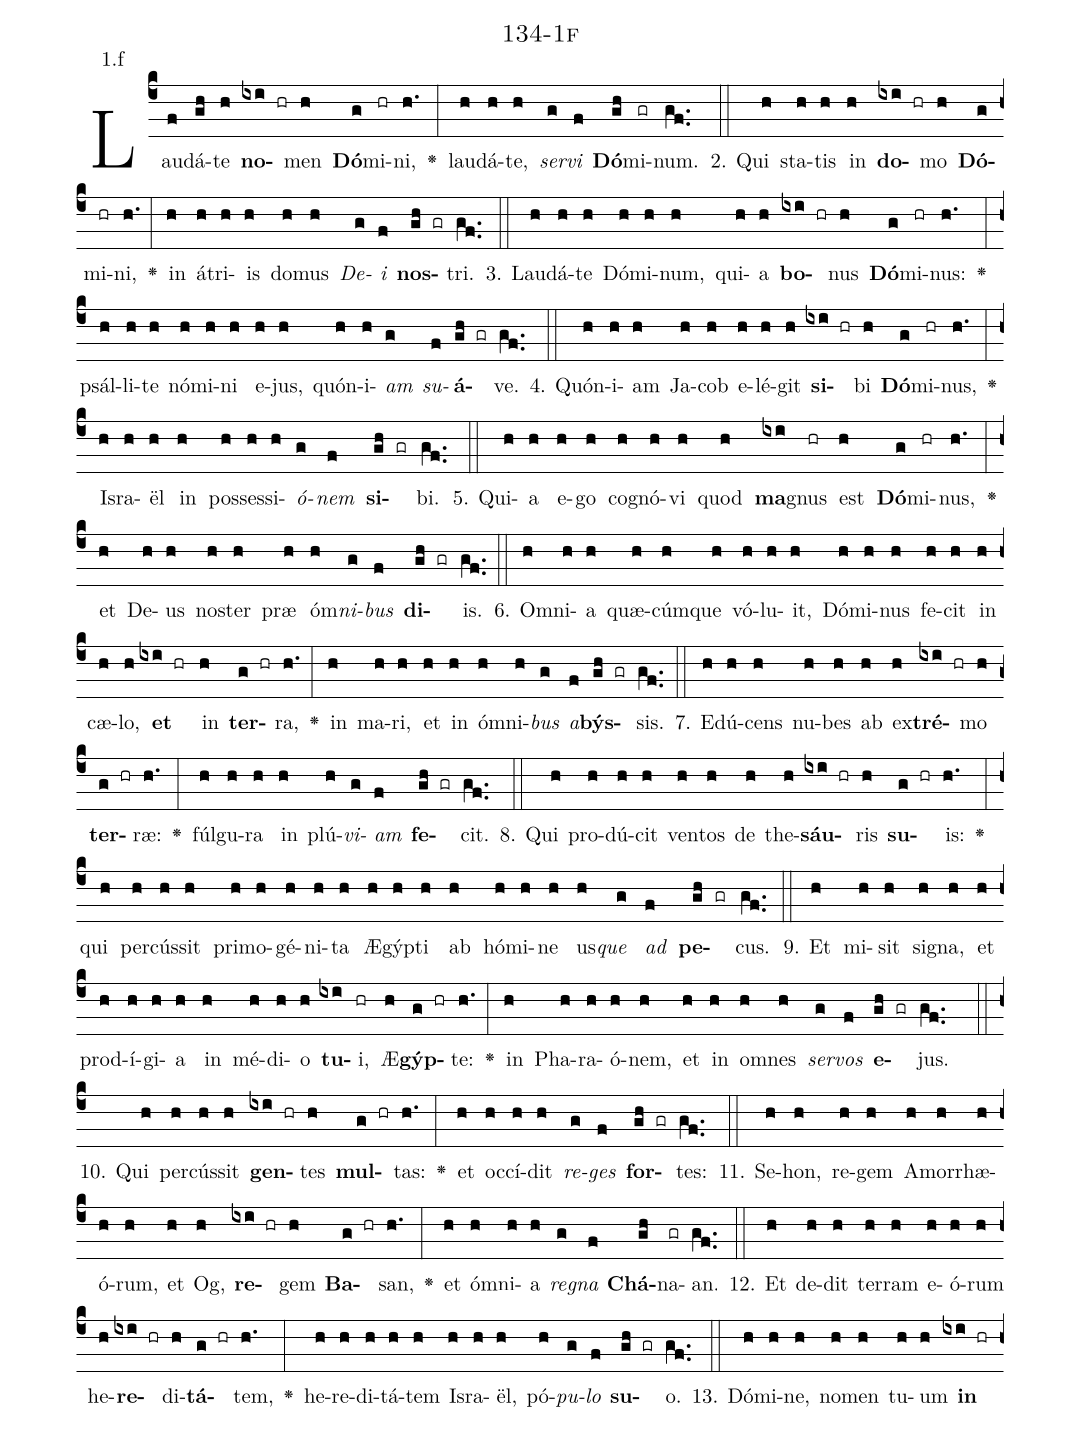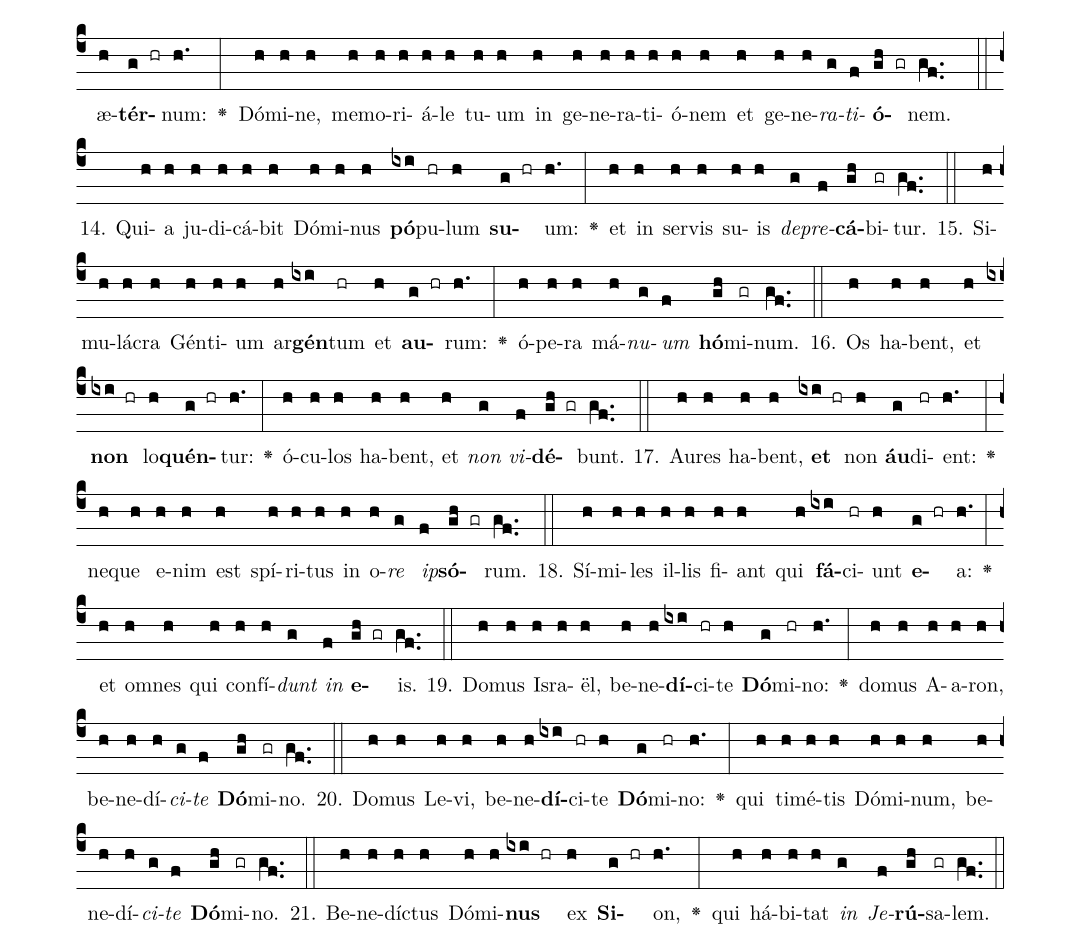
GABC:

name: 134-1f;
annotation: 1.f;
%%
(c4)Lau(f)dá(gh)te(h) <b>no</b>(ixi hr)men(h) <b>Dó</b>(g)mi(hr)ni,(h.) <v>\greheightstar</v>(:) lau(h)dá(h)te,(h) <i>ser</i>(g)<i>vi</i>(f) <b>Dó</b>(gh)mi(gr)num.(gf..) (::)
2. Qui(h) sta(h)tis(h) in(h) <b>do</b>(ixi hr)mo(h) <b>Dó</b>(g)mi(hr)ni,(h.) <v>\greheightstar</v>(:) in(h) á(h)tri(h)is(h) do(h)mus(h) <i>De</i>(g)<i>i</i>(f) <b>nos</b>(gh gr)tri.(gf..) (::)
3. Lau(h)dá(h)te(h) Dó(h)mi(h)num,(h) qui(h)a(h) <b>bo</b>(ixi hr)nus(h) <b>Dó</b>(g)mi(hr)nus:(h.) <v>\greheightstar</v>(:) psál(h)li(h)te(h) nó(h)mi(h)ni(h) e(h)jus,(h) quón(h)i(h)<i>am</i>(g) <i>su</i>(f)<b>á</b>(gh gr)ve.(gf..) (::)
4. Quón(h)i(h)am(h) Ja(h)cob(h) e(h)lé(h)git(h) <b>si</b>(ixi hr)bi(h) <b>Dó</b>(g)mi(hr)nus,(h.) <v>\greheightstar</v>(:) Is(h)ra(h)ël(h) in(h) pos(h)ses(h)si(h)<i>ó</i>(g)<i>nem</i>(f) <b>si</b>(gh gr)bi.(gf..) (::)
5. Qui(h)a(h) e(h)go(h) co(h)gnó(h)vi(h) quod(h) <b>ma</b>(ixi)gnus(hr) est(h) <b>Dó</b>(g)mi(hr)nus,(h.) <v>\greheightstar</v>(:) et(h) De(h)us(h) nos(h)ter(h) præ(h) óm(h)<i>ni</i>(g)<i>bus</i>(f) <b>di</b>(gh gr)is.(gf..) (::)
6. Om(h)ni(h)a(h) quæ(h)cúm(h)que(h) vó(h)lu(h)it,(h) Dó(h)mi(h)nus(h) fe(h)cit(h) in(h) cæ(h)lo,(h) <b>et</b>(ixi hr) in(h) <b>ter</b>(g hr)ra,(h.) <v>\greheightstar</v>(:) in(h) ma(h)ri,(h) et(h) in(h) óm(h)ni(h)<i>bus</i>(g) <i>a</i>(f)<b>býs</b>(gh gr)sis.(gf..) (::)
7. E(h)dú(h)cens(h) nu(h)bes(h) ab(h) ex(h)<b>tré</b>(ixi hr)mo(h) <b>ter</b>(g hr)ræ:(h.) <v>\greheightstar</v>(:) fúl(h)gu(h)ra(h) in(h) plú(h)<i>vi</i>(g)<i>am</i>(f) <b>fe</b>(gh gr)cit.(gf..) (::)
8. Qui(h) pro(h)dú(h)cit(h) ven(h)tos(h) de(h) the(h)<b>sáu</b>(ixi hr)ris(h) <b>su</b>(g hr)is:(h.) <v>\greheightstar</v>(:) qui(h) per(h)cús(h)sit(h) pri(h)mo(h)gé(h)ni(h)ta(h) Æ(h)gýp(h)ti(h) ab(h) hó(h)mi(h)ne(h) us(h)<i>que</i>(g) <i>ad</i>(f) <b>pe</b>(gh gr)cus.(gf..) (::)
9. Et(h) mi(h)sit(h) si(h)gna,(h) et(h) prod(h)í(h)gi(h)a(h) in(h) mé(h)di(h)o(h) <b>tu</b>(ixi)i,(hr) Æ(h)<b>gýp</b>(g hr)te:(h.) <v>\greheightstar</v>(:) in(h) Pha(h)ra(h)ó(h)nem,(h) et(h) in(h) om(h)nes(h) <i>ser</i>(g)<i>vos</i>(f) <b>e</b>(gh gr)jus.(gf..) (::)
10. Qui(h) per(h)cús(h)sit(h) <b>gen</b>(ixi hr)tes(h) <b>mul</b>(g hr)tas:(h.) <v>\greheightstar</v>(:) et(h) oc(h)cí(h)dit(h) <i>re</i>(g)<i>ges</i>(f) <b>for</b>(gh gr)tes:(gf..) (::)
11. Se(h)hon,(h) re(h)gem(h) A(h)mor(h)rhæ(h)ó(h)rum,(h) et(h) Og,(h) <b>re</b>(ixi hr)gem(h) <b>Ba</b>(g hr)san,(h.) <v>\greheightstar</v>(:) et(h) óm(h)ni(h)a(h) <i>re</i>(g)<i>gna</i>(f) <b>Chá</b>(gh)na(gr)an.(gf..) (::)
12. Et(h) de(h)dit(h) ter(h)ram(h) e(h)ó(h)rum(h) he(h)<b>re</b>(ixi hr)di(h)<b>tá</b>(g hr)tem,(h.) <v>\greheightstar</v>(:) he(h)re(h)di(h)tá(h)tem(h) Is(h)ra(h)ël,(h) pó(h)<i>pu</i>(g)<i>lo</i>(f) <b>su</b>(gh gr)o.(gf..) (::)
13. Dó(h)mi(h)ne,(h) no(h)men(h) tu(h)um(h) <b>in</b>(ixi hr) æ(h)<b>tér</b>(g hr)num:(h.) <v>\greheightstar</v>(:) Dó(h)mi(h)ne,(h) me(h)mo(h)ri(h)á(h)le(h) tu(h)um(h) in(h) ge(h)ne(h)ra(h)ti(h)ó(h)nem(h) et(h) ge(h)ne(h)<i>ra</i>(g)<i>ti</i>(f)<b>ó</b>(gh gr)nem.(gf..) (::)
14. Qui(h)a(h) ju(h)di(h)cá(h)bit(h) Dó(h)mi(h)nus(h) <b>pó</b>(ixi)pu(hr)lum(h) <b>su</b>(g hr)um:(h.) <v>\greheightstar</v>(:) et(h) in(h) ser(h)vis(h) su(h)is(h) <i>de</i>(g)<i>pre</i>(f)<b>cá</b>(gh)bi(gr)tur.(gf..) (::)
15. Si(h)mu(h)lá(h)cra(h) Gén(h)ti(h)um(h) ar(h)<b>gén</b>(ixi)tum(hr) et(h) <b>au</b>(g hr)rum:(h.) <v>\greheightstar</v>(:) ó(h)pe(h)ra(h) má(h)<i>nu</i>(g)<i>um</i>(f) <b>hó</b>(gh)mi(gr)num.(gf..) (::)
16. Os(h) ha(h)bent,(h) et(h) <b>non</b>(ixi hr) lo(h)<b>quén</b>(g hr)tur:(h.) <v>\greheightstar</v>(:) ó(h)cu(h)los(h) ha(h)bent,(h) et(h) <i>non</i>(g) <i>vi</i>(f)<b>dé</b>(gh gr)bunt.(gf..) (::)
17. Au(h)res(h) ha(h)bent,(h) <b>et</b>(ixi hr) non(h) <b>áu</b>(g)di(hr)ent:(h.) <v>\greheightstar</v>(:) ne(h)que(h) e(h)nim(h) est(h) spí(h)ri(h)tus(h) in(h) o(h)<i>re</i>(g) <i>ip</i>(f)<b>só</b>(gh gr)rum.(gf..) (::)
18. Sí(h)mi(h)les(h) il(h)lis(h) fi(h)ant(h) qui(h) <b>fá</b>(ixi)ci(hr)unt(h) <b>e</b>(g hr)a:(h.) <v>\greheightstar</v>(:) et(h) om(h)nes(h) qui(h) con(h)fí(h)<i>dunt</i>(g) <i>in</i>(f) <b>e</b>(gh gr)is.(gf..) (::)
19. Do(h)mus(h) Is(h)ra(h)ël,(h) be(h)ne(h)<b>dí</b>(ixi)ci(hr)te(h) <b>Dó</b>(g)mi(hr)no:(h.) <v>\greheightstar</v>(:) do(h)mus(h) A(h)a(h)ron,(h) be(h)ne(h)dí(h)<i>ci</i>(g)<i>te</i>(f) <b>Dó</b>(gh)mi(gr)no.(gf..) (::)
20. Do(h)mus(h) Le(h)vi,(h) be(h)ne(h)<b>dí</b>(ixi)ci(hr)te(h) <b>Dó</b>(g)mi(hr)no:(h.) <v>\greheightstar</v>(:) qui(h) ti(h)mé(h)tis(h) Dó(h)mi(h)num,(h) be(h)ne(h)dí(h)<i>ci</i>(g)<i>te</i>(f) <b>Dó</b>(gh)mi(gr)no.(gf..) (::)
21. Be(h)ne(h)díc(h)tus(h) Dó(h)mi(h)<b>nus</b>(ixi hr) ex(h) <b>Si</b>(g hr)on,(h.) <v>\greheightstar</v>(:) qui(h) há(h)bi(h)tat(h) <i>in</i>(g) <i>Je</i>(f)<b>rú</b>(gh)sa(gr)lem.(gf..) (::)
